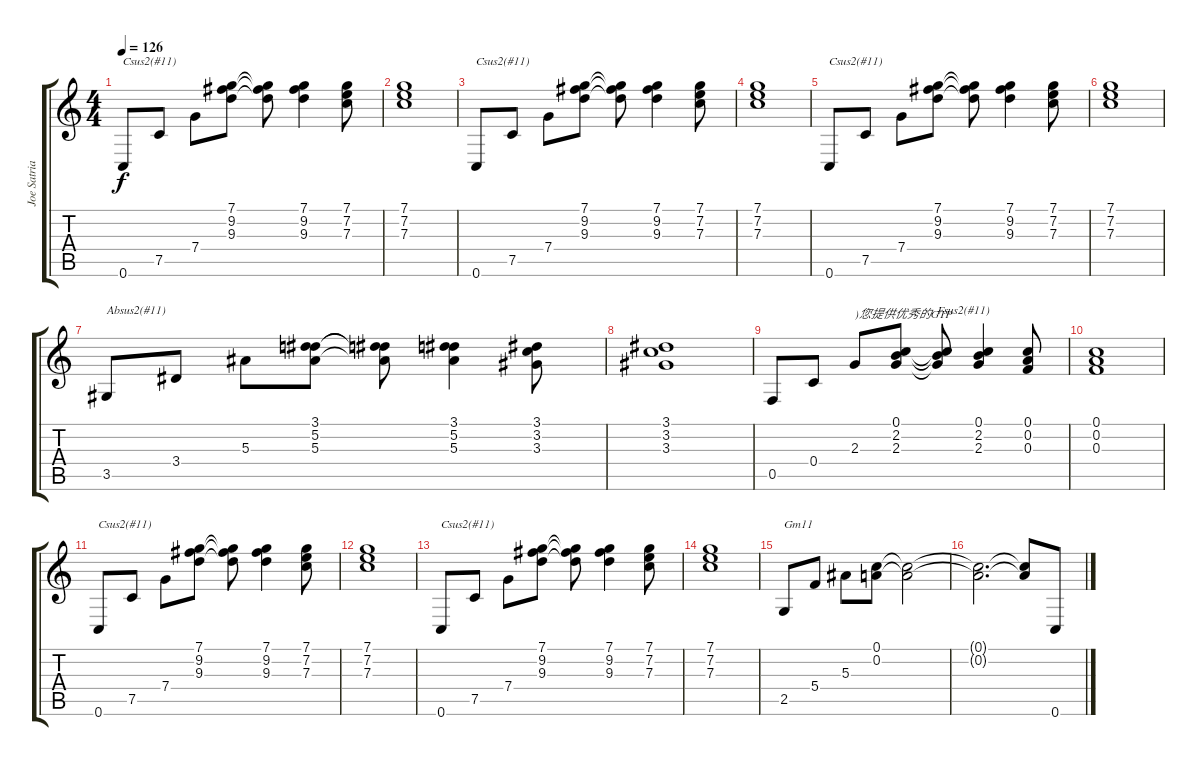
\track ("Joe Satriani rythmique" "Joe Satria") {instrument acousticguitarnylon}
\staff {score tabs}
\tuning (C4 A3 F3 C3 F2 C2) {hide}
\ts (4 4)
\tempo 126
\clef g2
\ks c
0.6.8{txt "Csus2(#11)" dy f} 7.5.8 7.4.8 (7.1 9.2 9.3).8 (7.1{t} 9.2{t} 9.3{t}).8 (7.1 9.2 9.3).4 (7.1 7.2 7.3).8 |
(7.1 7.2 7.3).1 |
0.6.8{txt "Csus2(#11)"} 7.5.8 7.4.8 (7.1 9.2 9.3).8 (7.1{t} 9.2{t} 9.3{t}).8 (7.1 9.2 9.3).4 (7.1 7.2 7.3).8 |
(7.1 7.2 7.3).1 |
0.6.8{txt "Csus2(#11)"} 7.5.8 7.4.8 (7.1 9.2 9.3).8 (7.1{t} 9.2{t} 9.3{t}).8 (7.1 9.2 9.3).4 (7.1 7.2 7.3).8 |
(7.1 7.2 7.3).1 |
3.5.8{txt "Absus2(#11)"} 3.4.8 5.3.8 (3.1 5.2 5.3).8 (3.1{t} 5.2{t} 5.3{t}).8 (3.1 5.2 5.3).4 (3.1 3.2 3.3).8 |
(3.1 3.2 3.3).1 |
0.5.8 0.4.8 2.3.8{txt ")您提供优秀的GTP"} (0.1 2.2 2.3).8 (0.1{t} 2.2{t} 2.3{t}).8{txt "Fsus2(#11)"} (0.1 2.2 2.3).4 (0.1 0.2 0.3).8 |
(0.1 0.2 0.3).1 |
0.6.8{txt "Csus2(#11)"} 7.5.8 7.4.8 (7.1 9.2 9.3).8 (7.1{t} 9.2{t} 9.3{t}).8 (7.1 9.2 9.3).4 (7.1 7.2 7.3).8 |
(7.1 7.2 7.3).1 |
0.6.8{txt "Csus2(#11)"} 7.5.8 7.4.8 (7.1 9.2 9.3).8 (7.1{t} 9.2{t} 9.3{t}).8 (7.1 9.2 9.3).4 (7.1 7.2 7.3).8 |
(7.1 7.2 7.3).1 |
2.5.8{txt "Gm11"} 5.4.8 5.3.8 (0.1 0.2).8 (0.1{t} 0.2{t}).2 |
(0.1{t} 0.2{t}).2{d} (0.1{t} 0.2{t}).8 0.6.8
